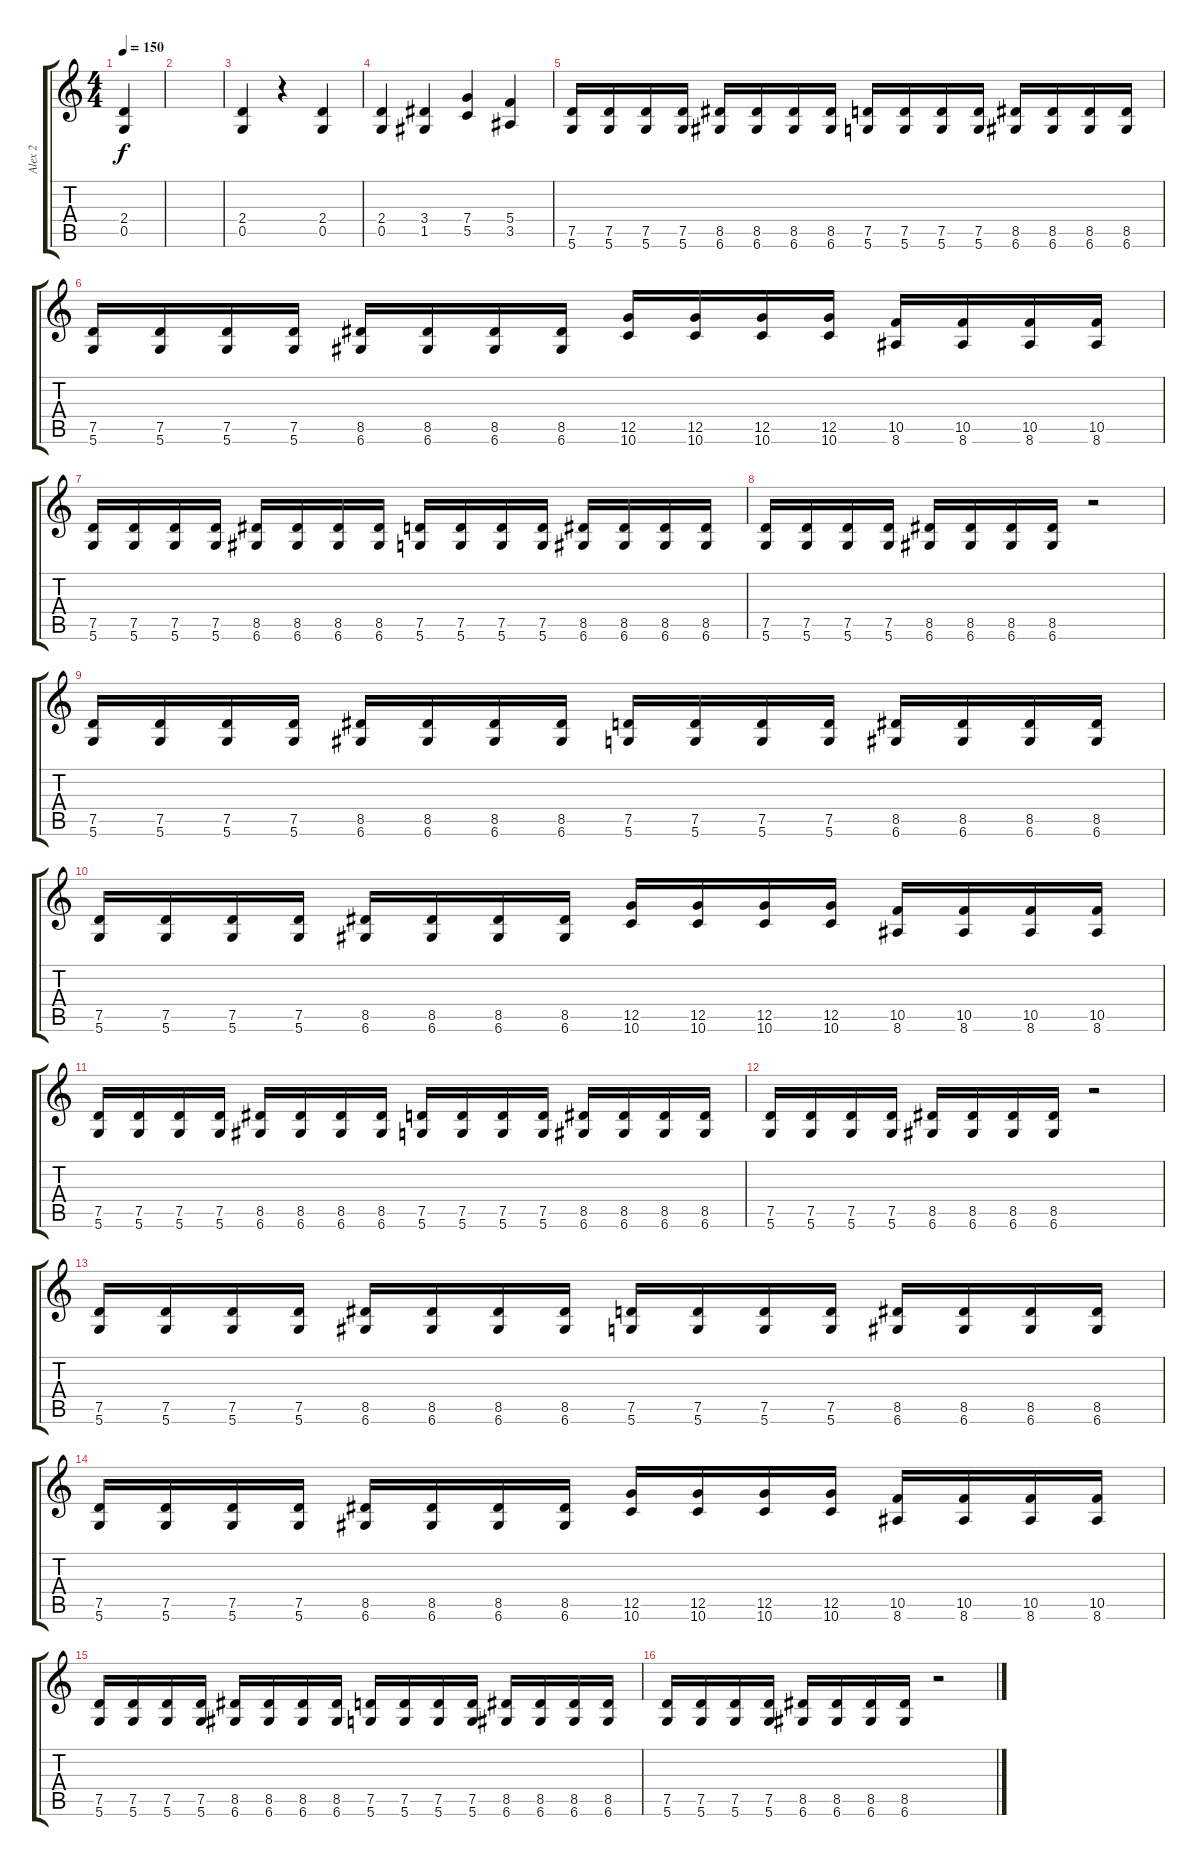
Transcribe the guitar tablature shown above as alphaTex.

\track ("Alex 2" "Alex 2") {instrument overdrivenguitar}
\staff {score tabs}
\tuning (D4 A3 F3 C3 G2 D2) {hide}
\ts (4 4)
\tempo 150
\clef g2
\ks c
(2.4 0.5).4{dy f} |
|
(2.4 0.5).4 r.4 (2.4 0.5).4 |
(2.4 0.5).4 (3.4 1.5).4 (7.4 5.5).4 (5.4 3.5).4 |
(7.5 5.6).16 (7.5 5.6).16 (7.5 5.6).16 (7.5 5.6).16 (8.5 6.6).16 (8.5 6.6).16 (8.5 6.6).16 (8.5 6.6).16 (7.5 5.6).16 (7.5 5.6).16 (7.5 5.6).16 (7.5 5.6).16 (8.5 6.6).16 (8.5 6.6).16 (8.5 6.6).16 (8.5 6.6).16 |
(7.5 5.6).16 (7.5 5.6).16 (7.5 5.6).16 (7.5 5.6).16 (8.5 6.6).16 (8.5 6.6).16 (8.5 6.6).16 (8.5 6.6).16 (12.5 10.6).16 (12.5 10.6).16 (12.5 10.6).16 (12.5 10.6).16 (10.5 8.6).16 (10.5 8.6).16 (10.5 8.6).16 (10.5 8.6).16 |
(7.5 5.6).16 (7.5 5.6).16 (7.5 5.6).16 (7.5 5.6).16 (8.5 6.6).16 (8.5 6.6).16 (8.5 6.6).16 (8.5 6.6).16 (7.5 5.6).16 (7.5 5.6).16 (7.5 5.6).16 (7.5 5.6).16 (8.5 6.6).16 (8.5 6.6).16 (8.5 6.6).16 (8.5 6.6).16 |
(7.5 5.6).16 (7.5 5.6).16 (7.5 5.6).16 (7.5 5.6).16 (8.5 6.6).16 (8.5 6.6).16 (8.5 6.6).16 (8.5 6.6).16 r.2 |
(7.5 5.6).16 (7.5 5.6).16 (7.5 5.6).16 (7.5 5.6).16 (8.5 6.6).16 (8.5 6.6).16 (8.5 6.6).16 (8.5 6.6).16 (7.5 5.6).16 (7.5 5.6).16 (7.5 5.6).16 (7.5 5.6).16 (8.5 6.6).16 (8.5 6.6).16 (8.5 6.6).16 (8.5 6.6).16 |
(7.5 5.6).16 (7.5 5.6).16 (7.5 5.6).16 (7.5 5.6).16 (8.5 6.6).16 (8.5 6.6).16 (8.5 6.6).16 (8.5 6.6).16 (12.5 10.6).16 (12.5 10.6).16 (12.5 10.6).16 (12.5 10.6).16 (10.5 8.6).16 (10.5 8.6).16 (10.5 8.6).16 (10.5 8.6).16 |
(7.5 5.6).16 (7.5 5.6).16 (7.5 5.6).16 (7.5 5.6).16 (8.5 6.6).16 (8.5 6.6).16 (8.5 6.6).16 (8.5 6.6).16 (7.5 5.6).16 (7.5 5.6).16 (7.5 5.6).16 (7.5 5.6).16 (8.5 6.6).16 (8.5 6.6).16 (8.5 6.6).16 (8.5 6.6).16 |
(7.5 5.6).16 (7.5 5.6).16 (7.5 5.6).16 (7.5 5.6).16 (8.5 6.6).16 (8.5 6.6).16 (8.5 6.6).16 (8.5 6.6).16 r.2 |
(7.5 5.6).16 (7.5 5.6).16 (7.5 5.6).16 (7.5 5.6).16 (8.5 6.6).16 (8.5 6.6).16 (8.5 6.6).16 (8.5 6.6).16 (7.5 5.6).16 (7.5 5.6).16 (7.5 5.6).16 (7.5 5.6).16 (8.5 6.6).16 (8.5 6.6).16 (8.5 6.6).16 (8.5 6.6).16 |
(7.5 5.6).16 (7.5 5.6).16 (7.5 5.6).16 (7.5 5.6).16 (8.5 6.6).16 (8.5 6.6).16 (8.5 6.6).16 (8.5 6.6).16 (12.5 10.6).16 (12.5 10.6).16 (12.5 10.6).16 (12.5 10.6).16 (10.5 8.6).16 (10.5 8.6).16 (10.5 8.6).16 (10.5 8.6).16 |
(7.5 5.6).16 (7.5 5.6).16 (7.5 5.6).16 (7.5 5.6).16 (8.5 6.6).16 (8.5 6.6).16 (8.5 6.6).16 (8.5 6.6).16 (7.5 5.6).16 (7.5 5.6).16 (7.5 5.6).16 (7.5 5.6).16 (8.5 6.6).16 (8.5 6.6).16 (8.5 6.6).16 (8.5 6.6).16 |
(7.5 5.6).16 (7.5 5.6).16 (7.5 5.6).16 (7.5 5.6).16 (8.5 6.6).16 (8.5 6.6).16 (8.5 6.6).16 (8.5 6.6).16 r.2
